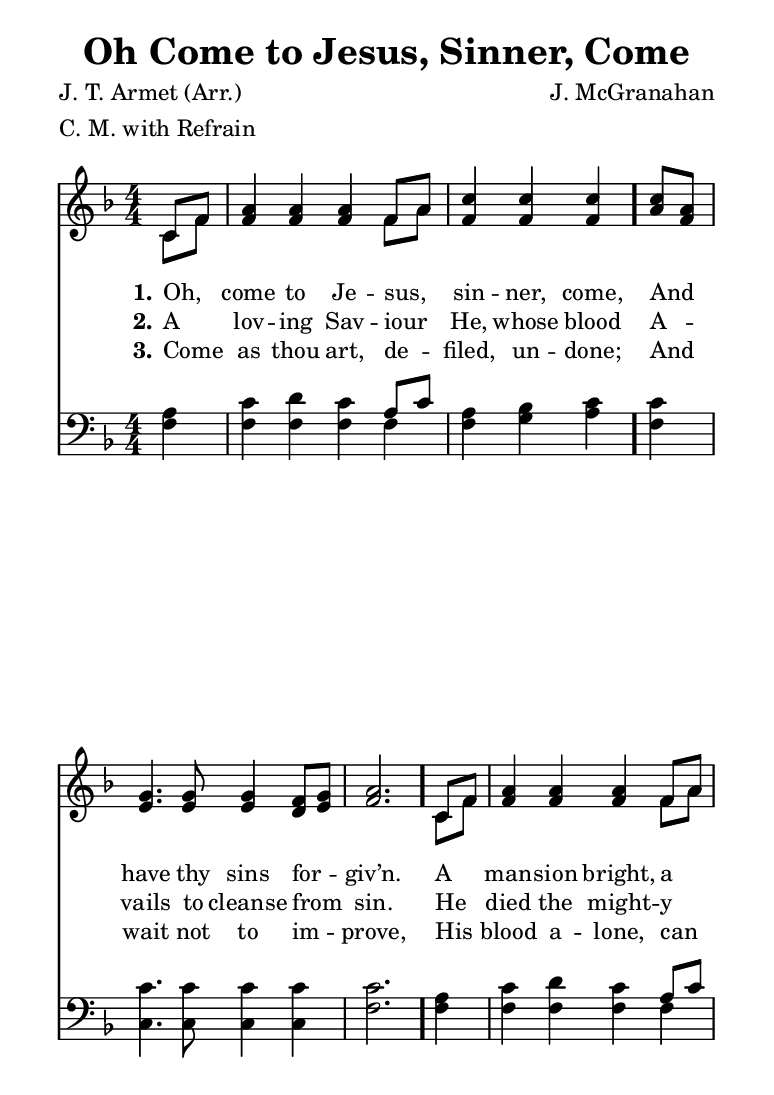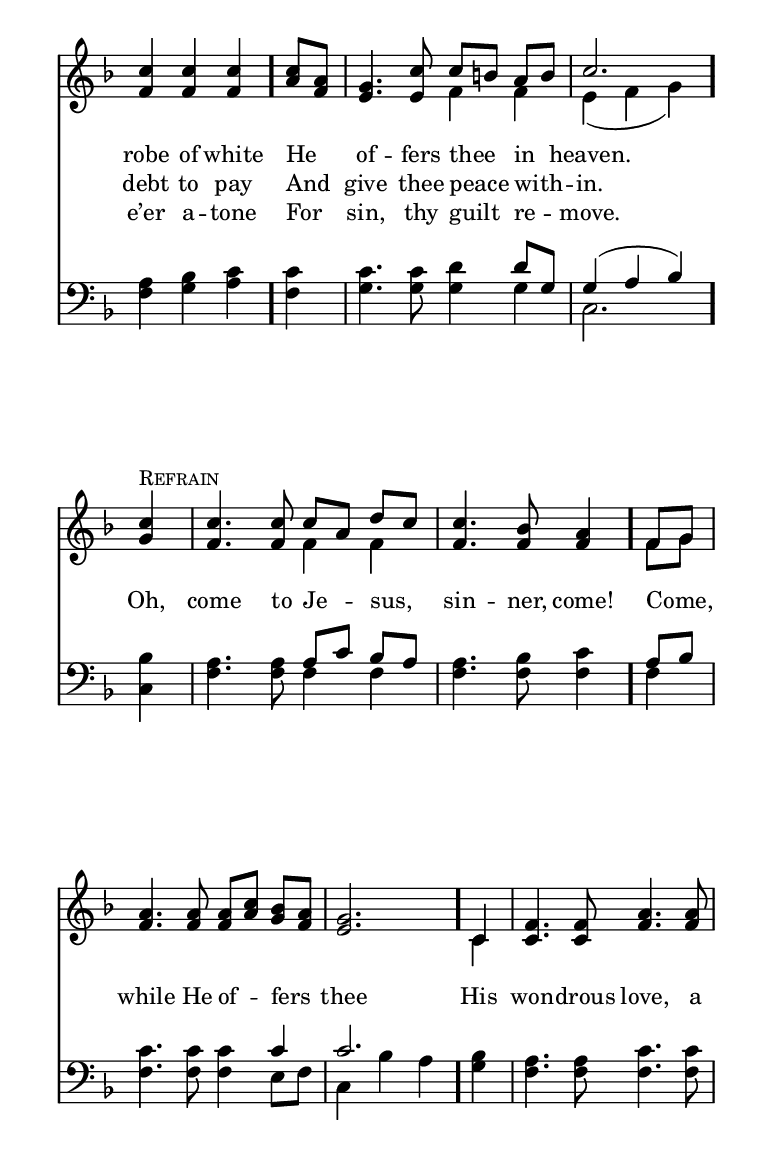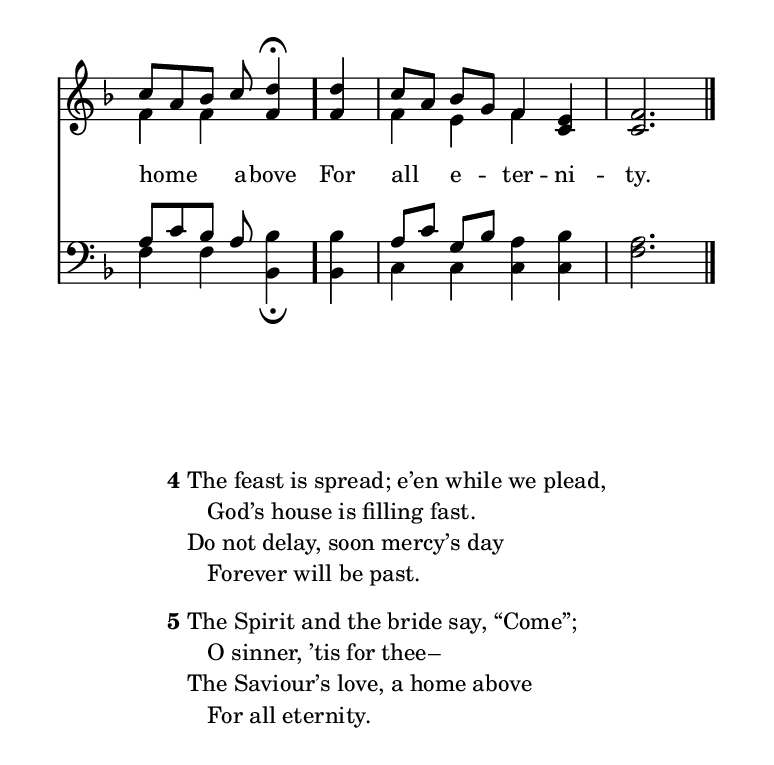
\include "common/global.ily"
\paper {
  \include "common/paper.ily"
  systems-per-page = ##f
}

\header{
  %gospel
  hymnnumber = "374"
  title = "Oh Come to Jesus, Sinner, Come"
  tunename = "None But Christ Can Satisfy"
  meter = "C. M. with Refrain"
  poet = "J. T. Armet (Arr.)"
  composer = "J. McGranahan"
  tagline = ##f
}

% for fermata in MIDI
ta = { \tempo 4=80 }
tb = { \tempo 4=32 }

patternAA = { }

global = {
  \include "common/overrides.ily"
  \override Staff.TimeSignature.style = #'numbered
  \time 4/4
  \override Score.MetronomeMark.transparent = ##t % hide all fermata changes too
  \ta
  \key f \major
  \partial 4
  \autoBeamOff
}

notesSoprano = {
\global
\relative c' {

  c8[ f8] | a4 a4 a4 f8[ a8] | c4 c4 c4
  c8[ a8] | g4. g8 g4 f8[ g8] | a2.
  c,8[ f8] | a4 a4 a4 f8[ a8] | c4 c4 c4
  c8[ a8] | g4. c8 c8[ b!8] a8[ b8] | c2. \eogbreak

  << s^\markup { \small \caps "Refrain" }
  { c4 | c4. c8 c8[ a8] d8[ c8] | c4. bes8 a4 } >>
  f8[ g8] | a4. a8 a8[ c8] bes8[ a8] | g2.
  c,4 | f4. f8 a4. a8 | c8[ a8 bes8] c8 \tb d4 \fermata \ta
  d4 | c8[ a8] bes8[ g8] f4 e4 | f2.

  \bar "|."

}
}

notesAlto = {
\global
\relative e' {

  c8[ f8] | f4 f4 f4 f8[ a8] | f4 f4 f4
  a8[ f8] | e4. e8 e4 d8[ e8] | f2.
  c8[ f8] | f4 f4 f4 f8[ a8] | f4 f4 f4
  a8[ f8] | e4. e8 f4 f4 | e4( f4 g4)

  g4 | f4. f8 f4 f4 | f4. f8 f4
  f8[ g8] | f4. f8 f8[ a8] g8[ f8] | e2.
  c4 | c4. c8 f4. f8 | f4 f4 f4
  f4 | f4 e4 f4 c4 | c2.

}
}

notesTenor = {
\global
\relative a {

  a4 | c4 d4 c4 a8[ c8] | a4 bes4 c4
  c4 | c4. c8 c4 c4 | c2.
  a4 | c4 d4 c4 a8[ c8] | a4 bes4 c4
  c4 | c4. c8 d4 d8[ g,8] | g4( a4 bes4)

  bes4 | a4. a8 a8[ c8] bes8[ a8] | a4. bes8 c4
  a8[ bes8] | c4. c8 c4 c4 | c2.
  bes4 | a4. a8 c4. c8 | a8[ c8 bes8] a8 bes4
  bes4 | a8[ c8] g8[ bes8] a4 bes4 | a2.

}
}

notesBass = {
\global
\relative f {

  f4 | f4 f4 f4 f4 | f4 g4 a4
  f4 | c4. c8 c4 c4 | f2.
  f4 | f4 f4 f4 f4 | f4 g4 a4
  f4 | g4. g8 g4 g4 | c,2.

  c4 | f4. f8 f4 f4 | f4. f8 f4
  f4 | f4. f8 f4 e8[ f8] | c4 bes'4 a4
  g4 | f4. f8 f4. f8 | f4 f4 bes,4_\fermata
  bes4 | c4 c4 c4 c4 | f2.

}
}

Refrain = \lyricmode {

Oh, come to Je -- sus, sin -- ner, come! \bar "."
Come, while He of -- fers thee \bar "."
His won -- drous love, a home a -- bove \bar "."
For all e -- ter -- ni -- ty. \bar "."

}

wordsA = \lyricmode {
\set stanza = "1."

Oh, come to Je -- sus, sin -- ner, come, \bar "."
And have thy sins for -- giv’n. \bar "."
A man -- sion bright, a robe of white \bar "."
He of -- fers thee in heaven. \bar "."

}

wordsB = \lyricmode {
\set stanza = "2."

A lov -- ing Sav -- iour He, whose blood
A -- vails to cleanse from sin.
He died the might -- y debt to pay
And give thee peace with -- in.

\Refrain

}

wordsC = \lyricmode {
\set stanza = "3."

Come as thou art, de -- filed, un -- done;
And wait not to im -- prove,
His blood a -- lone, can e’er a -- tone
For sin, thy guilt re -- move.

}

wordsD = \markuplist {

\line { The feast is spread; e’en while we plead, }
\line { { \hspace #2 } God’s house is filling fast. }
\line { Do not delay, soon mercy’s day }
\line { { \hspace #2 } Forever will be past. }

}

wordsE = \markuplist {

\line { The Spirit and the bride say, “Come”; }
\line { { \hspace #2 } O sinner, ’tis for thee– }
\line { The Saviour’s love, a home above }
\line { { \hspace #2 } For all eternity. }

}

\score {
  \context ChoirStaff <<
    \context Staff = upper <<
      \set Staff.autoBeaming = ##f
      \set ChoirStaff.systemStartDelimiter = #'SystemStartBar
      \set ChoirStaff.printPartCombineTexts = ##f
      \partcombine #'(2 . 9) \notesSoprano \notesAlto
      \context NullVoice = sopranos { \voiceOne << \notesSoprano >> }
      \context Lyrics = one   \lyricsto sopranos \wordsA
      \context Lyrics = two   \lyricsto sopranos \wordsB
      \context Lyrics = three \lyricsto sopranos \wordsC
    >>
    \context Staff = men <<
      \set Staff.autoBeaming = ##f
      \clef bass
      \set ChoirStaff.printPartCombineTexts = ##f
      \partcombine #'(2 . 9) \notesTenor \notesBass
    >>
  >>
  \layout {
    \include "common/layout.ily"
  }
  \midi{
    \include "common/midi.ily"
  }
}

\markup { \fill-line { \column {
  \line{ \bold 4 \column { \wordsD } } \combine \null \vspace #0.4
  \line{ \bold 5 \column { \wordsE } }
} } }

\version "2.19.49"  % necessary for upgrading to future LilyPond versions.

% vi:set et ts=2 sw=2 ai nocindent syntax=lilypond:
